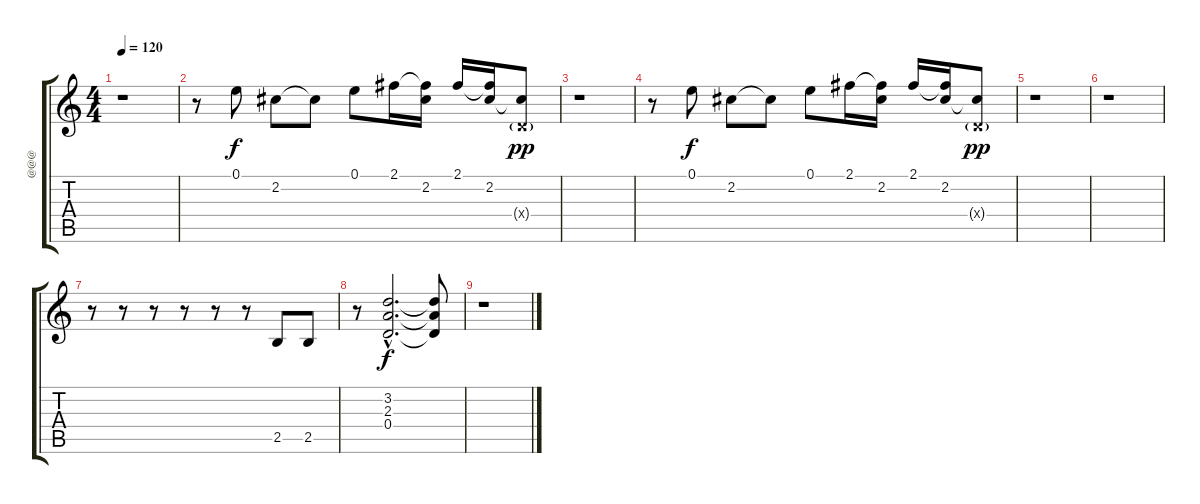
\track ("@@@" "@@@") {instrument acousticguitarnylon}
\staff {score tabs}
\tuning (E4 B3 G3 D3 A2 E2) {hide}
\ts (4 4)
\tempo 120
\clef g2
\ks c
r.1{dy f} |
r.8 0.1.8 2.2.8 2.2{t}.8 0.1.8 2.1.16 (2.1{t} 2.2).16 2.1.16 (2.1{t} 2.2).16 (2.2{t} 0.4{g x}).8{dy pp} |
r.1 |
r.8 0.1.8{dy f} 2.2.8 2.2{t}.8 0.1.8 2.1.16 (2.1{t} 2.2).16 2.1.16 (2.1{t} 2.2).16 (2.2{t} 0.4{g x}).8{dy pp} |
r.1 |
r.1 |
r.8 r.8 r.8 r.8 r.8 r.8 2.5.8 2.5.8 |
r.8 (3.2{hac} 2.3{hac} 0.4{hac}).2{d dy f volume 8} (3.2{t} 2.3{t} 0.4{t}).8 |
r.1
